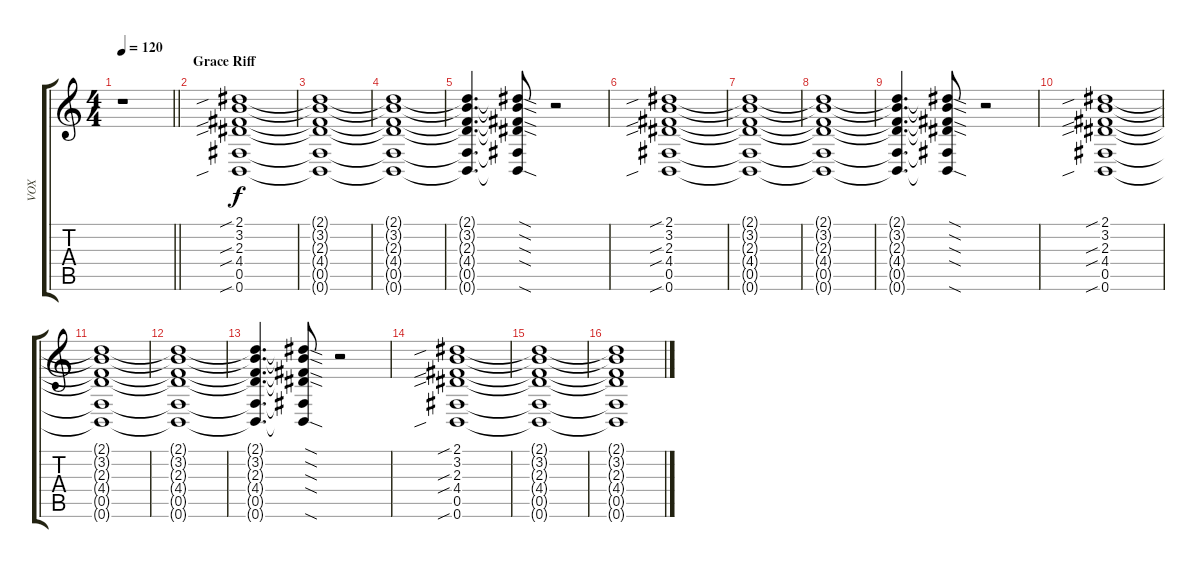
\track ("VOX" "VOX") {instrument acousticgrandpiano}
\staff {score tabs}
\tuning (Db5 Ab4 E4 B3 Gb3 B2) {hide}
\ts (4 4)
\tempo 120
\clef g2
\barLineRight lightlight
\ks c
r.1{dy f} |
\section ("" "Grace Riff")
(2.1{sib} 3.2 2.3{sib} 4.4{sib} 0.5 0.6{sib}).1 |
(2.1{t} 3.2{t} 2.3{t} 4.4{t} 0.5{t} 0.6{t}).1 |
(2.1{t} 3.2{t} 2.3{t} 4.4{t} 0.5{t} 0.6{t}).1 |
(2.1{t} 3.2{t} 2.3{t} 4.4{t} 0.5{t} 0.6{t}).4{d} (2.1{sod t} 3.2{sod t} 2.3{sod t} 4.4{sod t} 0.5{t} 0.6{sod t}).8 r.2 |
(2.1{sib} 3.2 2.3{sib} 4.4{sib} 0.5 0.6{sib}).1 |
(2.1{t} 3.2{t} 2.3{t} 4.4{t} 0.5{t} 0.6{t}).1 |
(2.1{t} 3.2{t} 2.3{t} 4.4{t} 0.5{t} 0.6{t}).1 |
(2.1{t} 3.2{t} 2.3{t} 4.4{t} 0.5{t} 0.6{t}).4{d} (2.1{sod t} 3.2{sod t} 2.3{sod t} 4.4{sod t} 0.5{t} 0.6{sod t}).8 r.2 |
(2.1{sib} 3.2 2.3{sib} 4.4{sib} 0.5 0.6{sib}).1 |
(2.1{t} 3.2{t} 2.3{t} 4.4{t} 0.5{t} 0.6{t}).1 |
(2.1{t} 3.2{t} 2.3{t} 4.4{t} 0.5{t} 0.6{t}).1 |
(2.1{t} 3.2{t} 2.3{t} 4.4{t} 0.5{t} 0.6{t}).4{d} (2.1{sod t} 3.2{sod t} 2.3{sod t} 4.4{sod t} 0.5{t} 0.6{sod t}).8 r.2 |
(2.1{sib} 3.2 2.3{sib} 4.4{sib} 0.5 0.6{sib}).1 |
(2.1{t} 3.2{t} 2.3{t} 4.4{t} 0.5{t} 0.6{t}).1 |
(2.1{t} 3.2{t} 2.3{t} 4.4{t} 0.5{t} 0.6{t}).1
